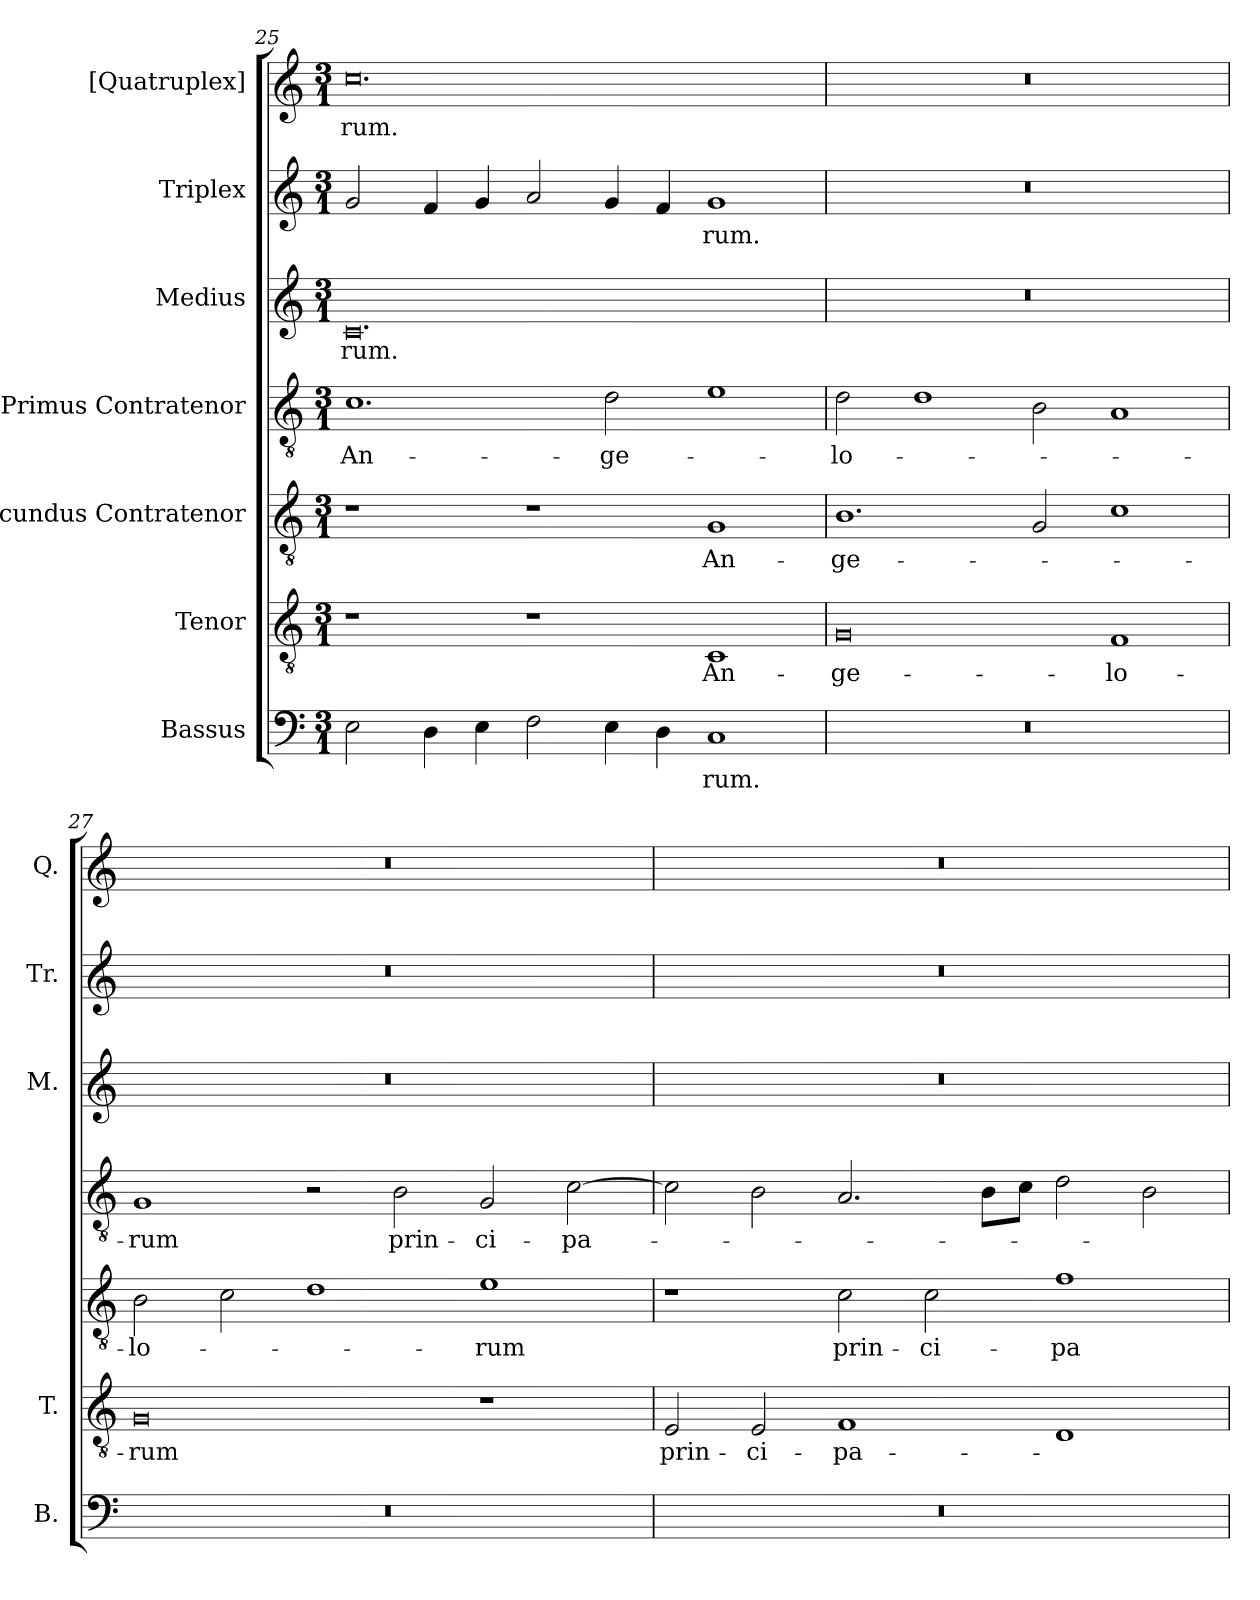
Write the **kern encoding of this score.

**kern	**text	**kern	**text	**kern	**text	**kern	**text	**kern	**text	**kern	**text	**kern	**text
*part7	*part7	*part6	*part6	*part5	*part5	*part4	*part4	*part3	*part3	*part2	*part2	*part1	*part1
*staff7	*staff7	*staff6	*staff6	*staff5	*staff5	*staff4	*staff4	*staff3	*staff3	*staff2	*staff2	*staff1	*staff1
*I"Bassus	*	*I"Tenor	*	*I"Secundus Contratenor	*	*I"Primus Contratenor	*	*I"Medius	*	*I"Triplex	*	*I"[Quatruplex]	*
*I'B.	*	*I'T.	*	*	*	*	*	*I'M.	*	*I'Tr.	*	*I'Q.	*
!!LO:LB:g=z
*clefF4	*	*clefGv2	*	*clefGv2	*	*clefGv2	*	*clefG2	*	*clefG2	*	*clefG2	*
*	*	*ITrd7c12	*	*ITrd7c12	*	*ITrd7c12	*	*	*	*	*	*	*
*k[]	*	*k[]	*	*k[]	*	*k[]	*	*k[]	*	*k[]	*	*k[]	*
*C:	*	*C:	*	*C:	*	*C:	*	*C:	*	*C:	*	*C:	*
*M3/1	*	*M3/1	*	*M3/1	*	*M3/1	*	*M3/1	*	*M3/1	*	*M3/1	*
=25	=25	=25	=25	=25	=25	=25	=25	=25	=25	=25	=25	=25	=25
!	!	!	!	!	!	!	!LO:LY:b:color=#000000	!	!	!	!	!	!
!	!	!	!	!	!	!	!	!	!LO:LY:b:color=#000000	!	!	!	!
!	!	!	!	!	!	!	!	!	!	!	!	!	!LO:LY:b:color=#000000
2Ei\	.	1r	.	1r	.	1.Ci	An-	0.ci	-rum.	2gi/	.	0.cci	-rum.
4Di\	.	.	.	.	.	.	.	.	.	4fi/	.	.	.
4Ei\	.	.	.	.	.	.	.	.	.	4gi/	.	.	.
2Fi\	.	1r	.	1r	.	.	.	.	.	2ai/	.	.	.
!	!	!	!	!	!	!	!LO:LY:b:color=#000000	!	!	!	!	!	!
4Ei\	.	.	.	.	.	2Di\	-ge-	.	.	4gi/	.	.	.
4Di\	.	.	.	.	.	.	.	.	.	4fi/	.	.	.
!	!LO:LY:b:color=#000000	!	!	!	!	!	!	!	!	!	!	!	!
!	!	!	!LO:LY:b:color=#000000	!	!	!	!	!	!	!	!	!	!
!	!	!	!	!	!LO:LY:b:color=#000000	!	!	!	!	!	!	!	!
!	!	!	!	!	!	!	!	!	!	!	!LO:LY:b:color=#000000	!	!
1Ci	-rum.	1CCi	An-	1GGi	An-	1Ei	.	.	.	1gi	-rum.	.	.
=26	=26	=26	=26	=26	=26	=26	=26	=26	=26	=26	=26	=26	=26
!LO:N:vis=1	!	!	!	!	!	!	!	!	!	!	!	!	!
!	!	!	!LO:LY:b:color=#000000	!	!	!	!	!	!	!	!	!	!
!	!	!	!	!	!LO:LY:b:color=#000000	!	!	!	!	!	!	!	!
!	!	!	!	!	!	!	!LO:LY:b:color=#000000	!LO:N:vis=1	!	!LO:N:vis=1	!	!LO:N:vis=1	!
0.r	.	0GGi	-ge-	1.BBi	-ge-	2Di\	-lo-	0.r	.	0.r	.	0.r	.
.	.	.	.	.	.	1Di	.	.	.	.	.	.	.
.	.	.	.	2GGi/	.	2BBi\	.	.	.	.	.	.	.
!	!	!	!LO:LY:b:color=#000000	!	!	!	!	!	!	!	!	!	!
.	.	1FFi	-lo-	1Ci	.	1AAi	.	.	.	.	.	.	.
=27	=27	=27	=27	=27	=27	=27	=27	=27	=27	=27	=27	=27	=27
!LO:N:vis=1	!	!	!	!	!	!	!	!	!	!	!	!	!
!	!	!	!LO:LY:b:color=#000000	!	!	!	!	!	!	!	!	!	!
!	!	!	!	!	!LO:LY:b:color=#000000	!	!	!	!	!	!	!	!
!	!	!	!	!	!	!	!LO:LY:b:color=#000000	!LO:N:vis=1	!	!LO:N:vis=1	!	!LO:N:vis=1	!
0.r	.	0GGi	-rum	2BBi\	-lo-	1GGi	-rum	0.r	.	0.r	.	0.r	.
.	.	.	.	2Ci\	.	.	.	.	.	.	.	.	.
.	.	.	.	1Di	.	2r	.	.	.	.	.	.	.
!	!	!	!	!	!	!	!LO:LY:b:color=#000000	!	!	!	!	!	!
.	.	.	.	.	.	2BBi\	prin-	.	.	.	.	.	.
!	!	!	!	!	!LO:LY:b:color=#000000	!	!	!	!	!	!	!	!
!	!	!	!	!	!	!	!LO:LY:b:color=#000000	!	!	!	!	!	!
.	.	1r	.	1Ei	-rum	2GGi/	-ci-	.	.	.	.	.	.
!	!	!	!	!	!	!	!LO:LY:b:color=#000000	!	!	!	!	!	!
.	.	.	.	.	.	[>2Ci\	-pa-	.	.	.	.	.	.
!!LO:PB:g=z
=28	=28	=28	=28	=28	=28	=28	=28	=28	=28	=28	=28	=28	=28
!LO:N:vis=1	!	!	!	!	!	!	!	!	!	!	!	!	!
!	!	!	!LO:LY:b:color=#000000	!	!	!	!	!LO:N:vis=1	!	!LO:N:vis=1	!	!LO:N:vis=1	!
0.r	.	2EEi/	prin-	1r	.	2Ci\]	.	0.r	.	0.r	.	0.r	.
!	!	!	!LO:LY:b:color=#000000	!	!	!	!	!	!	!	!	!	!
.	.	2EEi/	-ci-	.	.	2BBi\	.	.	.	.	.	.	.
!	!	!	!LO:LY:b:color=#000000	!	!	!	!	!	!	!	!	!	!
!	!	!	!	!	!LO:LY:b:color=#000000	!	!	!	!	!	!	!	!
.	.	1FFi	-pa-	2Ci\	prin-	2.AAi/	.	.	.	.	.	.	.
!	!	!	!	!	!LO:LY:b:color=#000000	!	!	!	!	!	!	!	!
.	.	.	.	2Ci\	-ci-	.	.	.	.	.	.	.	.
.	.	.	.	.	.	8BBi\L	.	.	.	.	.	.	.
.	.	.	.	.	.	8Ci\J	.	.	.	.	.	.	.
!	!	!	!	!	!LO:LY:b:color=#000000	!	!	!	!	!	!	!	!
.	.	1DDi	.	1Fi	-pa-	2Di\	.	.	.	.	.	.	.
.	.	.	.	.	.	2BBi\	.	.	.	.	.	.	.
=	=	=	=	=	=	=	=	=	=	=	=	=	=
*-	*-	*-	*-	*-	*-	*-	*-	*-	*-	*-	*-	*-	*-
